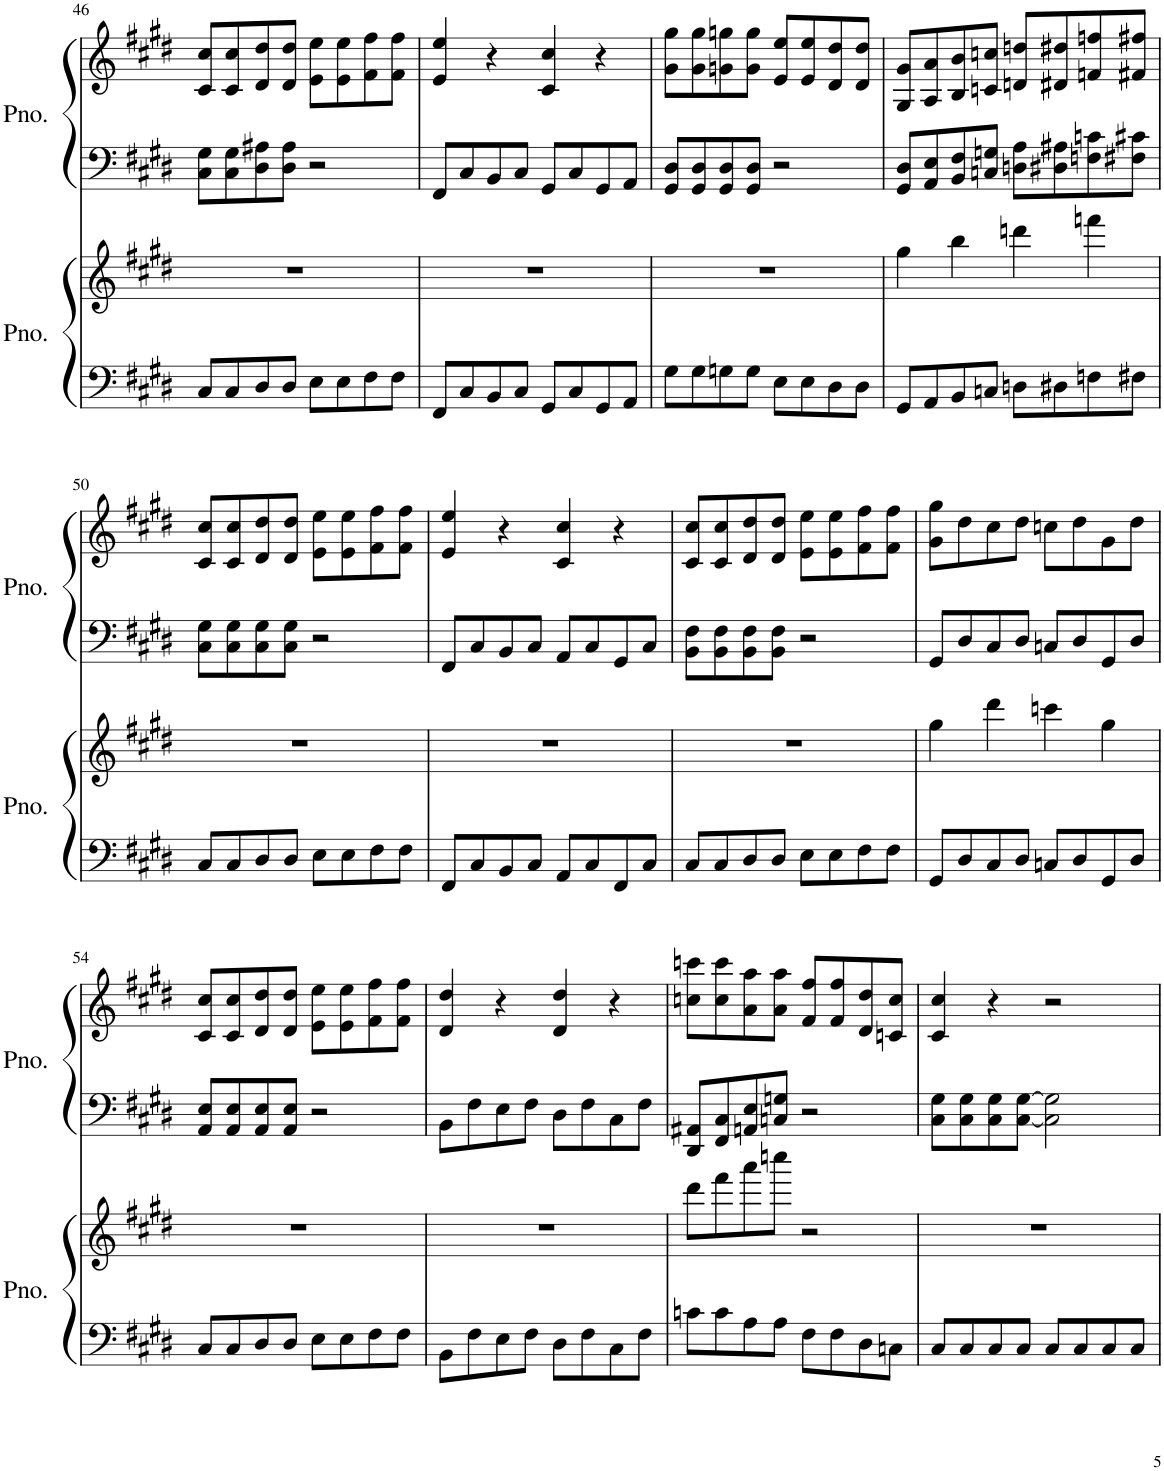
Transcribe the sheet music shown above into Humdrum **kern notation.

**kern	**kern	**kern	**kern
*part2	*part2	*part1	*part1
*staff4	*staff3	*staff2	*staff1
*I"Piano	*	*I"Piano	*
*I'Pno.	*	*I'Pno.	*
!!LO:PB:g=z
*clefF4	*clefG2	*clefF4	*clefG2
*k[f#c#g#d#]	*k[f#c#g#d#]	*k[f#c#g#d#]	*k[f#c#g#d#]
*M4/4	*M4/4	*M4/4	*M4/4
=46	=46	=46	=46
8C#/L	1r	8C#\ 8G#\L	8c#/ 8cc#/L
8C#/	.	8C#\ 8G#\	8c#/ 8cc#/
8D#/	.	8D#\ 8A#X\	8d#/ 8dd#/
8D#/J	.	8D#\ 8A#\J	8d#/ 8dd#/J
8E\L	.	2r	8e\ 8ee\L
8E\	.	.	8e\ 8ee\
8F#\	.	.	8f#\ 8ff#\
8F#\J	.	.	8f#\ 8ff#\J
=47	=47	=47	=47
8FF#/L	1r	8FF#/L	4e/ 4ee/
8C#/	.	8C#/	.
8BB/	.	8BB/	4r
8C#/J	.	8C#/J	.
8GG#/L	.	8GG#/L	4c#/ 4cc#/
8C#/	.	8C#/	.
8GG#/	.	8GG#/	4r
8AA/J	.	8AA/J	.
=48	=48	=48	=48
8G#\L	1r	8GG#/ 8D#/L	8g#\ 8gg#\L
8G#\	.	8GG#/ 8D#/	8g#\ 8gg#\
8Gn\	.	8GG#/ 8D#/	8gn\ 8ggn\
8G\J	.	8GG#/ 8D#/J	8g\ 8gg\J
8E\L	.	2r	8e/ 8ee/L
8E\	.	.	8e/ 8ee/
8D#\	.	.	8d#/ 8dd#/
8D#\J	.	.	8d#/ 8dd#/J
=49	=49	=49	=49
8GG#/L	4gg#\	8GG#/ 8D#/L	8G#/ 8g#/L
8AA/	.	8AA/ 8E/	8A/ 8a/
8BB/	4bb\	8BB/ 8F#/	8B/ 8b/
8Cn/J	.	8Cn/ 8Gn/J	8cn/ 8ccn/J
8Dn\L	4dddn\	8Dn\ 8A\L	8dn/ 8ddn/L
8D#X\	.	8D#X\ 8A#X\	8d#X/ 8dd#X/
8Fn\	4fffn\	8Fn\ 8cn\	8fn/ 8ffn/
8F#X\J	.	8F#X\ 8c#X\J	8f#X/ 8ff#X/J
!!LO:LB:g=z
=50	=50	=50	=50
8C#/L	1r	8C#\ 8G#\L	8c#/ 8cc#/L
8C#/	.	8C#\ 8G#\	8c#/ 8cc#/
8D#/	.	8C#\ 8G#\	8d#/ 8dd#/
8D#/J	.	8C#\ 8G#\J	8d#/ 8dd#/J
8E\L	.	2r	8e\ 8ee\L
8E\	.	.	8e\ 8ee\
8F#\	.	.	8f#\ 8ff#\
8F#\J	.	.	8f#\ 8ff#\J
=51	=51	=51	=51
8FF#/L	1r	8FF#/L	4e/ 4ee/
8C#/	.	8C#/	.
8BB/	.	8BB/	4r
8C#/J	.	8C#/J	.
8AA/L	.	8AA/L	4c#/ 4cc#/
8C#/	.	8C#/	.
8FF#/	.	8GG#/	4r
8C#/J	.	8C#/J	.
=52	=52	=52	=52
8C#/L	1r	8BB\ 8F#\L	8c#/ 8cc#/L
8C#/	.	8BB\ 8F#\	8c#/ 8cc#/
8D#/	.	8BB\ 8F#\	8d#/ 8dd#/
8D#/J	.	8BB\ 8F#\J	8d#/ 8dd#/J
8E\L	.	2r	8e\ 8ee\L
8E\	.	.	8e\ 8ee\
8F#\	.	.	8f#\ 8ff#\
8F#\J	.	.	8f#\ 8ff#\J
=53	=53	=53	=53
8GG#/L	4gg#\	8GG#/L	8g#\ 8gg#\L
8D#/	.	8D#/	8dd#\
8C#/	4ddd#\	8C#/	8cc#\
8D#/J	.	8D#/J	8dd#\J
8Cn/L	4cccn\	8Cn/L	8ccn\L
8D#/	.	8D#/	8dd#\
8GG#/	4gg#\	8GG#/	8g#\
8D#/J	.	8D#/J	8dd#\J
!!LO:LB:g=z
=54	=54	=54	=54
8C#/L	1r	8AA/ 8E/L	8c#/ 8cc#/L
8C#/	.	8AA/ 8E/	8c#/ 8cc#/
8D#/	.	8AA/ 8E/	8d#/ 8dd#/
8D#/J	.	8AA/ 8E/J	8d#/ 8dd#/J
8E\L	.	2r	8e\ 8ee\L
8E\	.	.	8e\ 8ee\
8F#\	.	.	8f#\ 8ff#\
8F#\J	.	.	8f#\ 8ff#\J
=55	=55	=55	=55
8BB\L	1r	8BB\L	4d#/ 4dd#/
8F#\	.	8F#\	.
8E\	.	8E\	4r
8F#\J	.	8F#\J	.
8D#\L	.	8D#\L	4d#/ 4dd#/
8F#\	.	8F#\	.
8C#\	.	8C#\	4r
8F#\J	.	8F#\J	.
=56	=56	=56	=56
8cn\L	8ddd#\L	8DD#/ 8AA#X/L	8ccn\ 8cccn\L
8c\	8fff#\	8FF#/ 8C#/	8cc\ 8ccc\
8A\	8aaa\	8AAn/ 8E/	8a\ 8aa\
8A\J	8ccccn\J	8Cn/ 8Gn/J	8a\ 8aa\J
8F#\L	2r	2r	8f#/ 8ff#/L
8F#\	.	.	8f#/ 8ff#/
8D#\	.	.	8d#/ 8dd#/
8Cn\J	.	.	8cn/ 8cc/J
=57	=57	=57	=57
8C#/L	1r	8C#\ 8G#\L	4c#/ 4cc#/
8C#/	.	8C#\ 8G#\	.
8C#/	.	8C#\ 8G#\	4r
8C#/J	.	[8C#\ [8G#\J	.
8C#/L	.	2C#\] 2G#\]	2r
8C#/	.	.	.
8C#/	.	.	.
8C#/J	.	.	.
=	=	=	=
*-	*-	*-	*-
